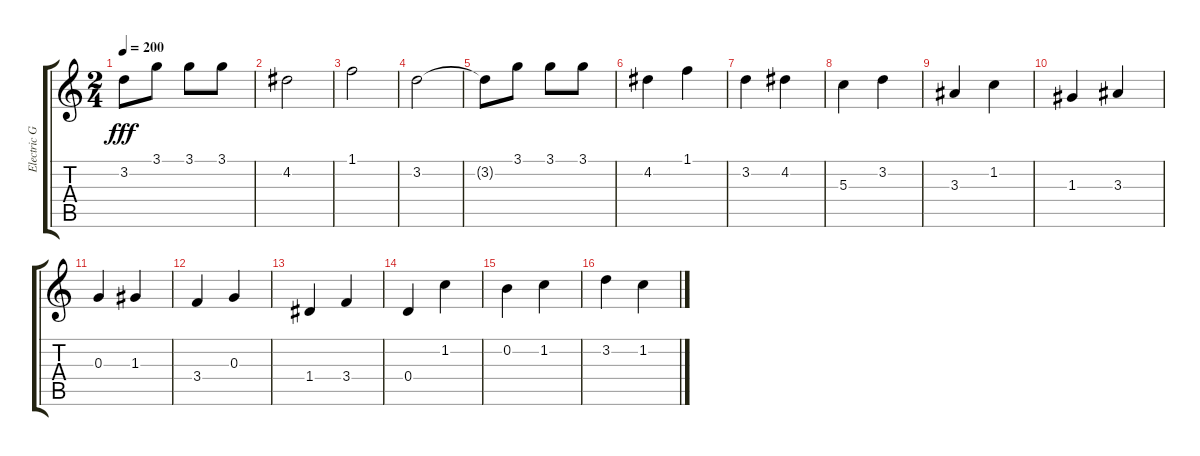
\track ("Electric Guitar 3" "Electric G") {instrument distortionguitar}
\staff {score tabs}
\tuning (E4 B3 G3 D3 A2 E2) {hide}
\ts (2 4)
\tempo 200
\clef g2
\ks c
3.2{t}.8{dy fff} 3.1.8 3.1.8 3.1.8 |
4.2.2 |
1.1.2 |
3.2.2 |
3.2{t}.8 3.1.8 3.1.8 3.1.8 |
4.2.4 1.1.4 |
3.2.4 4.2.4 |
5.3.4 3.2.4 |
3.3.4 1.2.4 |
1.3.4 3.3.4 |
0.3.4 1.3.4 |
3.4.4 0.3.4 |
1.4.4 3.4.4 |
0.4.4 1.2.4 |
0.2.4 1.2.4 |
3.2.4 1.2.4
